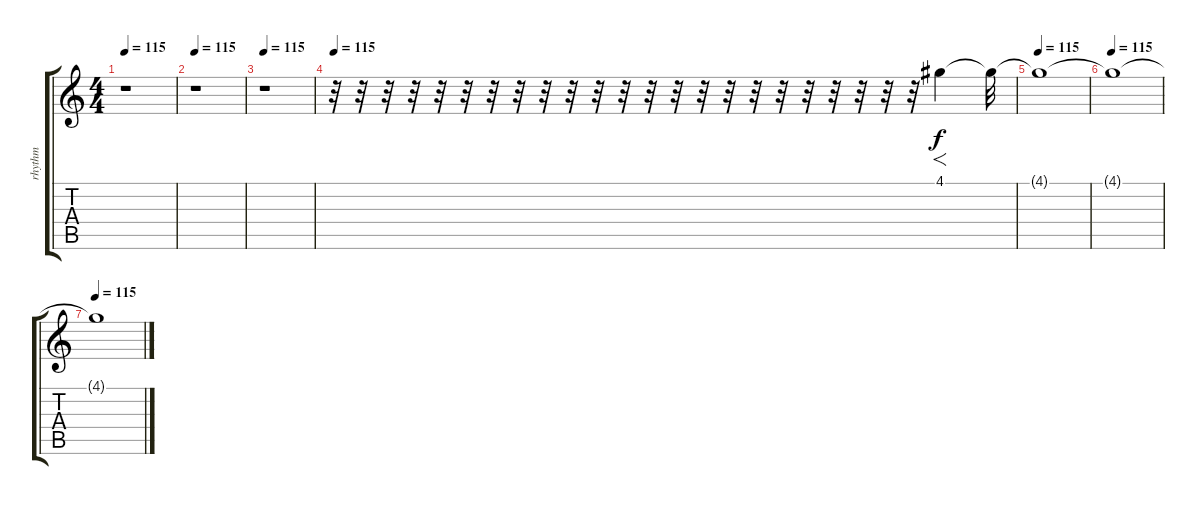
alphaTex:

\track ("rhythm" "rhythm") {instrument overdrivenguitar}
\staff {score tabs}
\tuning (E4 B3 G3 D3 A2 E2) {hide}
\ts (4 4)
\tempo 115
\clef g2
\ks c
r.1{dy f} |
\tempo 115
r.1 |
\tempo 115
r.1 |
\tempo 115
r.32 r.32 r.32 r.32 r.32 r.32 r.32 r.32 r.32 r.32 r.32 r.32 r.32 r.32 r.32 r.32 r.32 r.32 r.32 r.32 r.32 r.32 r.32 4.1.4{f} 4.1{t}.32 |
\tempo 115
4.1{t}.1 |
\tempo 115
4.1{t}.1 |
\tempo 115
4.1{t}.1
